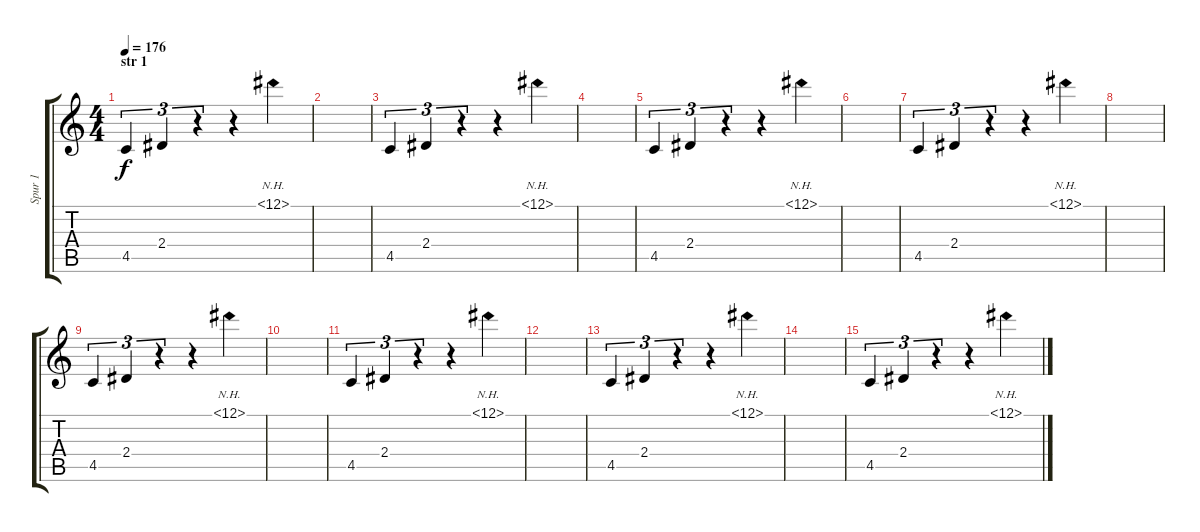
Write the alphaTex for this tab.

\track ("Spur 1" "Spur 1") {instrument overdrivenguitar}
\staff {score tabs}
\tuning (Eb4 Bb3 Gb3 Db3 Ab2 Eb2) {hide}
\ts (4 4)
\section ("" "str 1")
\tempo 176
\clef g2
\ks c
4.5.4{tu (3 2) dy f} 2.4.4{tu (3 2)} r.4{tu (3 2)} r.4 0.1{nh}.4 |
|
4.5.4{tu (3 2)} 2.4.4{tu (3 2)} r.4{tu (3 2)} r.4 0.1{nh}.4 |
|
4.5.4{tu (3 2)} 2.4.4{tu (3 2)} r.4{tu (3 2)} r.4 0.1{nh}.4 |
|
4.5.4{tu (3 2)} 2.4.4{tu (3 2)} r.4{tu (3 2)} r.4 0.1{nh}.4 |
|
4.5.4{tu (3 2)} 2.4.4{tu (3 2)} r.4{tu (3 2)} r.4 0.1{nh}.4 |
|
4.5.4{tu (3 2)} 2.4.4{tu (3 2)} r.4{tu (3 2)} r.4 0.1{nh}.4 |
|
4.5.4{tu (3 2)} 2.4.4{tu (3 2)} r.4{tu (3 2)} r.4 0.1{nh}.4 |
|
4.5.4{tu (3 2)} 2.4.4{tu (3 2)} r.4{tu (3 2)} r.4 0.1{nh}.4
